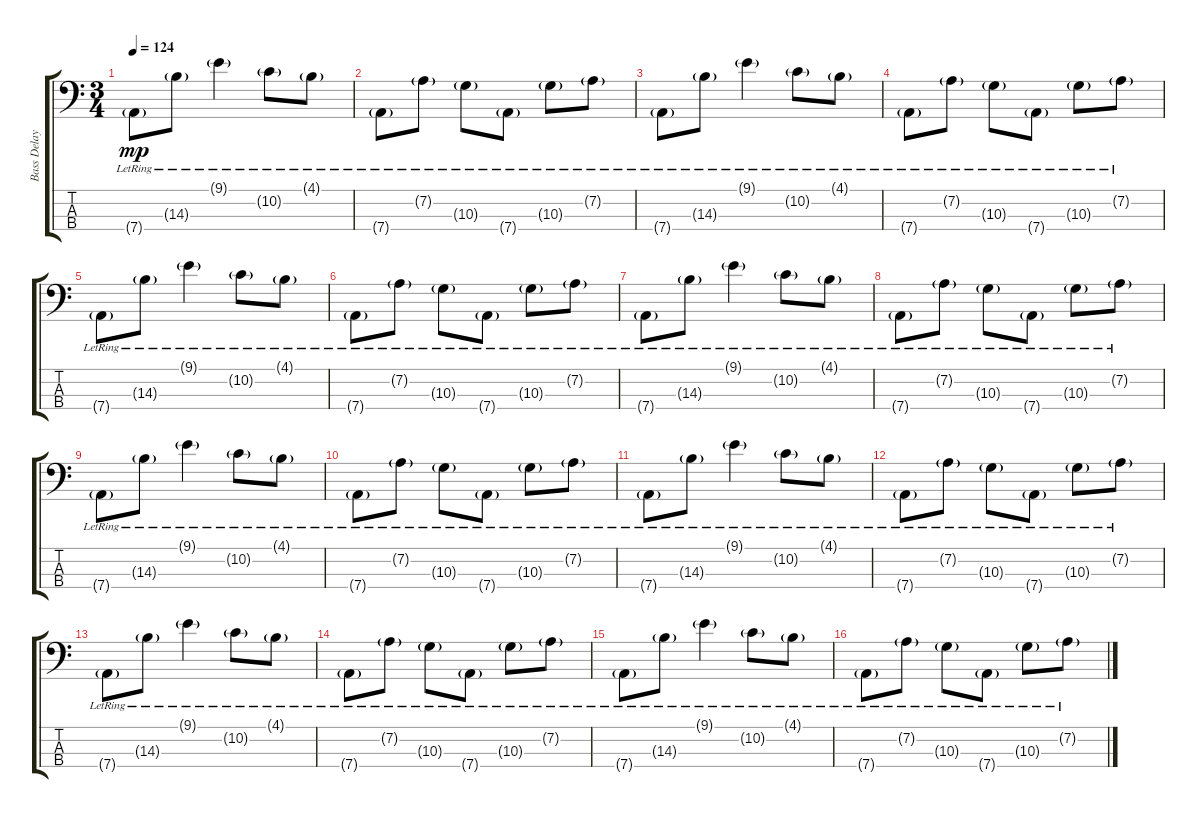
\track ("Bass Delay" "Bass Delay") {instrument electricbasspick}
\staff {score tabs}
\tuning (G2 D2 A1 D1) {hide}
\ts (3 4)
\tempo 124
\clef f4
\ks c
7.4{g lr}.8{dy mp} 14.3{g lr}.8 9.1{g lr}.4 10.2{g lr}.8 4.1{g lr}.8 |
7.4{g lr}.8 7.2{g lr}.8 10.3{g lr}.8 7.4{g lr}.8 10.3{g lr}.8 7.2{g lr}.8 |
7.4{g lr}.8 14.3{g lr}.8 9.1{g lr}.4 10.2{g lr}.8 4.1{g lr}.8 |
7.4{g lr}.8 7.2{g lr}.8 10.3{g lr}.8 7.4{g lr}.8 10.3{g lr}.8 7.2{g lr}.8 |
7.4{g lr}.8 14.3{g lr}.8 9.1{g lr}.4 10.2{g lr}.8 4.1{g lr}.8 |
7.4{g lr}.8 7.2{g lr}.8 10.3{g lr}.8 7.4{g lr}.8 10.3{g lr}.8 7.2{g lr}.8 |
7.4{g lr}.8 14.3{g lr}.8 9.1{g lr}.4 10.2{g lr}.8 4.1{g lr}.8 |
7.4{g lr}.8 7.2{g lr}.8 10.3{g lr}.8 7.4{g lr}.8 10.3{g lr}.8 7.2{g lr}.8 |
7.4{g lr}.8 14.3{g lr}.8 9.1{g lr}.4 10.2{g lr}.8 4.1{g lr}.8 |
7.4{g lr}.8 7.2{g lr}.8 10.3{g lr}.8 7.4{g lr}.8 10.3{g lr}.8 7.2{g lr}.8 |
7.4{g lr}.8 14.3{g lr}.8 9.1{g lr}.4 10.2{g lr}.8 4.1{g lr}.8 |
7.4{g lr}.8 7.2{g lr}.8 10.3{g lr}.8 7.4{g lr}.8 10.3{g lr}.8 7.2{g lr}.8 |
7.4{g lr}.8 14.3{g lr}.8 9.1{g lr}.4 10.2{g lr}.8 4.1{g lr}.8 |
7.4{g lr}.8 7.2{g lr}.8 10.3{g lr}.8 7.4{g lr}.8 10.3{g lr}.8 7.2{g lr}.8 |
7.4{g lr}.8 14.3{g lr}.8 9.1{g lr}.4 10.2{g lr}.8 4.1{g lr}.8 |
7.4{g lr}.8 7.2{g lr}.8 10.3{g lr}.8 7.4{g lr}.8 10.3{g lr}.8 7.2{g lr}.8
